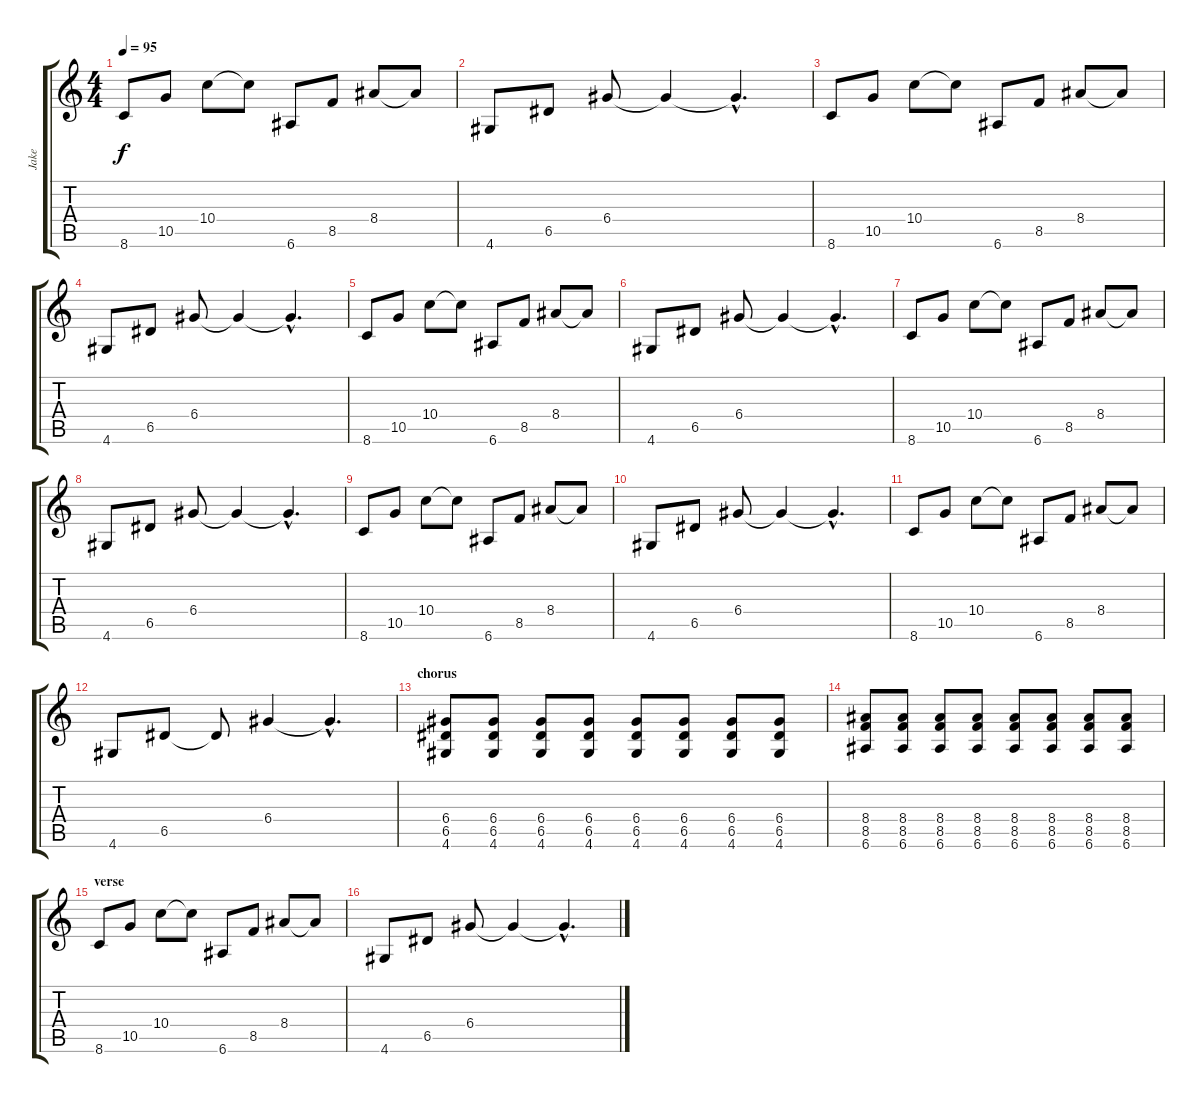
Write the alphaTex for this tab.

\track ("Jake" "Jake") {instrument overdrivenguitar}
\staff {score tabs}
\tuning (E4 B3 G3 D3 A2 E2) {hide}
\ts (4 4)
\tempo 95
\clef g2
\ks c
8.6.8{dy f instrument overdrivenguitar} 10.5.8 10.4.8 10.4{t}.8 6.6.8 8.5.8 8.4.8 8.4{t}.8 |
4.6.8 6.5.8 6.4.8 6.4{t}.4 6.4{hac t}.4{d} |
8.6.8 10.5.8 10.4.8 10.4{t}.8 6.6.8 8.5.8 8.4.8 8.4{t}.8 |
4.6.8 6.5.8 6.4.8 6.4{t}.4 6.4{hac t}.4{d} |
8.6.8 10.5.8 10.4.8 10.4{t}.8 6.6.8 8.5.8 8.4.8 8.4{t}.8 |
4.6.8 6.5.8 6.4.8 6.4{t}.4 6.4{hac t}.4{d} |
8.6.8 10.5.8 10.4.8 10.4{t}.8 6.6.8 8.5.8 8.4.8 8.4{t}.8 |
4.6.8 6.5.8 6.4.8 6.4{t}.4 6.4{hac t}.4{d} |
8.6.8 10.5.8 10.4.8 10.4{t}.8 6.6.8 8.5.8 8.4.8 8.4{t}.8 |
4.6.8 6.5.8 6.4.8 6.4{t}.4 6.4{hac t}.4{d} |
8.6.8 10.5.8 10.4.8 10.4{t}.8 6.6.8 8.5.8 8.4.8 8.4{t}.8 |
4.6.8 6.5.8 6.5{t}.8 6.4.4 6.4{hac t}.4{d} |
\section ("" "chorus")
(6.4 6.5 4.6).8 (6.4 6.5 4.6).8 (6.4 6.5 4.6).8 (6.4 6.5 4.6).8 (6.4 6.5 4.6).8 (6.4 6.5 4.6).8 (6.4 6.5 4.6).8 (6.4 6.5 4.6).8 |
(8.4 8.5 6.6).8 (8.4 8.5 6.6).8 (8.4 8.5 6.6).8 (8.4 8.5 6.6).8 (8.4 8.5 6.6).8 (8.4 8.5 6.6).8 (8.4 8.5 6.6).8 (8.4 8.5 6.6).8 |
\section ("" "verse")
8.6.8 10.5.8 10.4.8 10.4{t}.8 6.6.8 8.5.8 8.4.8 8.4{t}.8 |
4.6.8 6.5.8 6.4.8 6.4{t}.4 6.4{hac t}.4{d}
